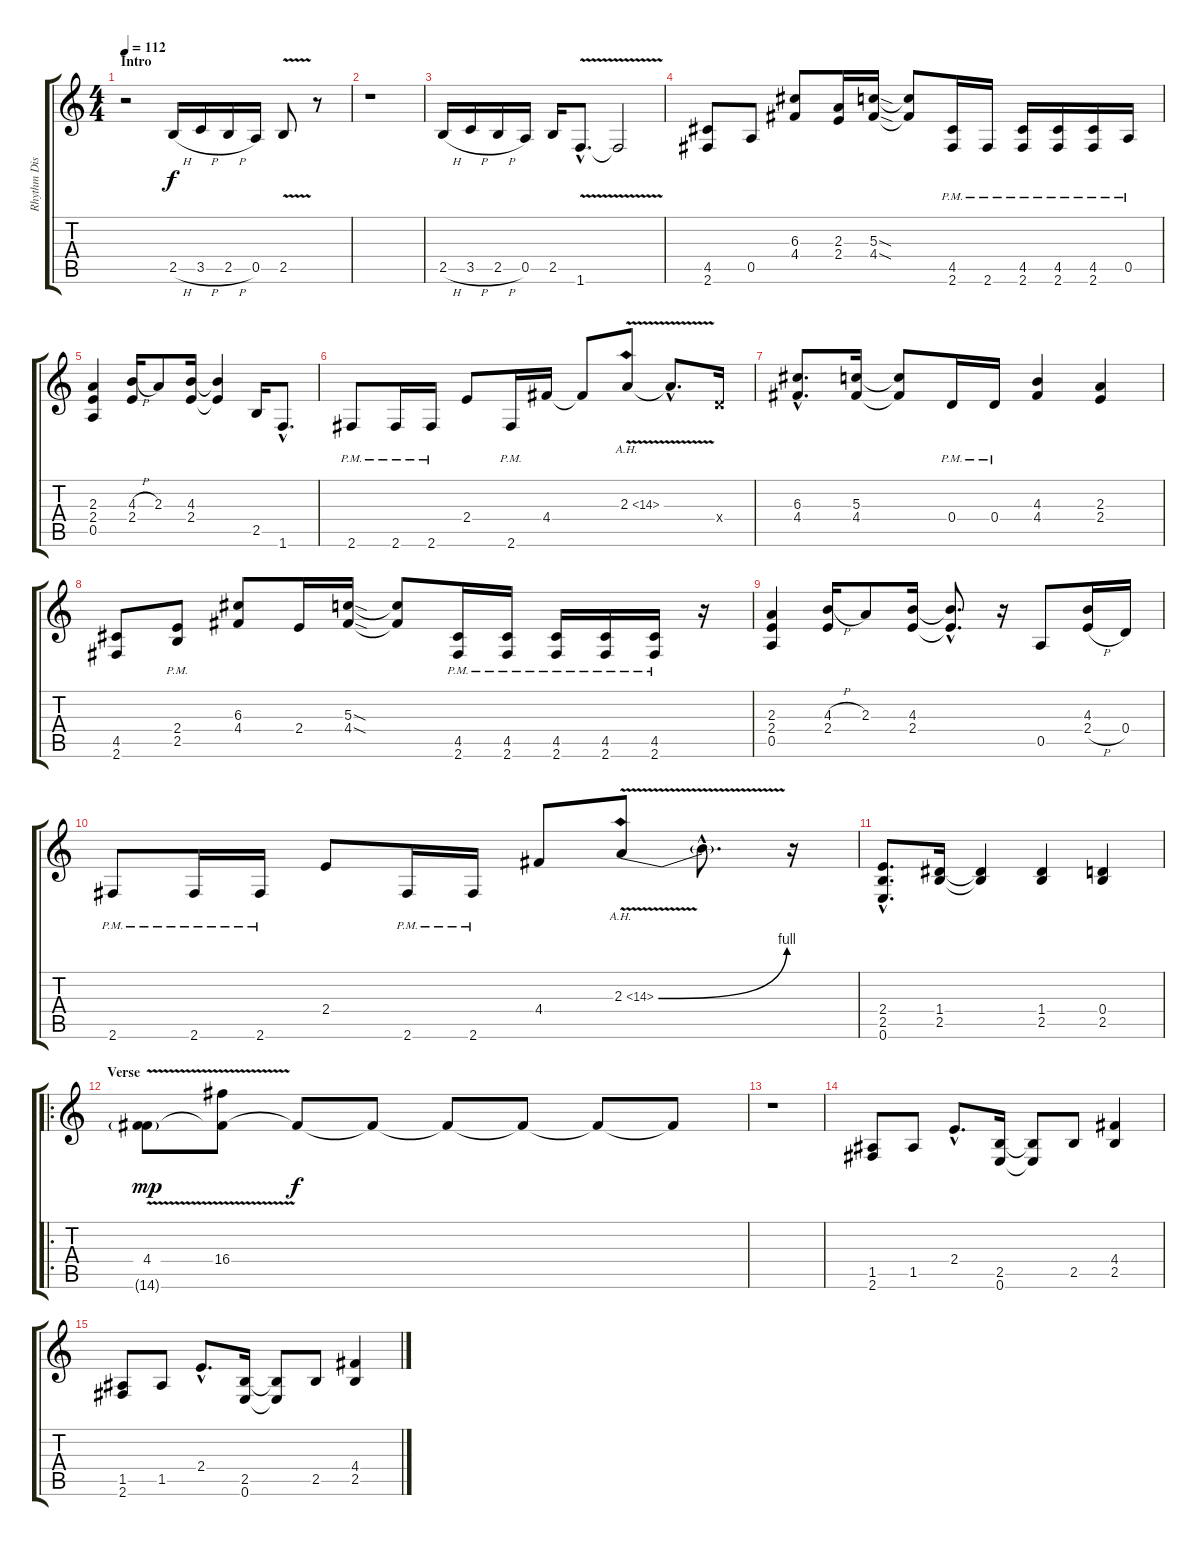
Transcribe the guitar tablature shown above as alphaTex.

\track ("Rhythm Distortion" "Rhythm Dis") {instrument distortionguitar}
\staff {score tabs}
\tuning (E4 B3 G3 D3 A2 E2) {hide}
\ts (4 4)
\section ("" "Intro")
\tempo 112
\clef g2
\ks c
r.2{dy f instrument distortionguitar} 2.5{h}.16 3.5{h}.16 2.5{h}.16 0.5.16 2.5{v}.8 r.8 |
r.1 |
2.5{h}.16 3.5{h}.16 2.5{h}.16 0.5.16 2.5.16 1.6{v hac}.8{d} 1.6{t}.2 |
(4.5 2.6).8 0.5.8 (6.3 4.4).8 (2.3 2.4).16 (5.3{sod} 4.4{sod}).16 (5.3{t} 4.4{t}).8 (4.5 2.6{pm}).16 2.6{pm}.16 (4.5 2.6{pm}).16 (4.5 2.6{pm}).16 (4.5 2.6{pm}).16 0.5{pm}.16 |
(2.3 2.4 0.5).4 (4.3{h} 2.4).16 2.3.8 (4.3 2.4).16 (4.3{t} 2.4{t}).4 2.5.16 1.6{hac}.8{d} |
2.6{pm}.8 2.6{pm}.16 2.6{pm}.16 2.4.8 2.6{pm}.16 4.4.16 4.4{t}.8 2.3{ah 12 v}.8 2.3{hac t}.8{d} 0.4{x}.16 |
(6.3{hac} 4.4{hac}).8{d} (5.3 4.4).16 (5.3{t} 4.4{t}).8 0.4{pm}.16 0.4{pm}.16 (4.3 4.4).4 (2.3 2.4).4 |
(4.5 2.6).8 (2.4 2.5{pm}).8 (6.3 4.4).8 2.4.16 (5.3{sod} 4.4{sod}).16 (5.3{t} 4.4{t}).8 (4.5{pm} 2.6).16 (4.5{pm} 2.6).16 (4.5{pm} 2.6).16 (4.5{pm} 2.6).16 (4.5{pm} 2.6).16 r.16 |
(2.3 2.4 0.5).4 (4.3{h} 2.4).16 2.3.8 (4.3 2.4).16 (4.3{hac t} 2.4{hac t}).8{d} r.16 0.5.8 (4.3 2.4{h}).16 0.4.16 |
2.6{pm}.8 2.6{pm}.16 2.6{pm}.16 2.4.8 2.6{pm}.16 2.6{pm}.16 4.4.8 2.3{be (bend 0 0 60 4) ah 12 v}.8 2.3{hac t}.8{d} r.16 |
(2.4{hac} 2.5{hac} 0.6{hac}).8{d} (1.4 2.5).16 (1.4{t} 2.5{t}).4 (1.4 2.5).4 (0.4 2.5).4 |
\ro
\section ("" "Verse")
(4.4 14.6{v g}).8{dy mp} (16.4{v} 14.6{t}).8 14.6{t}.8{dy f} 14.6{t}.8 14.6{t}.8 14.6{t}.8 14.6{t}.8 14.6{t}.8 |
r.1 |
(1.5 2.6).8 1.5.8 2.4{hac}.8{d} (2.5 0.6).16 (2.5{t} 0.6{t}).8 2.5.8 (4.4 2.5).4 |
(1.5 2.6).8 1.5.8 2.4{hac}.8{d} (2.5 0.6).16 (2.5{t} 0.6{t}).8 2.5.8 (4.4 2.5).4
